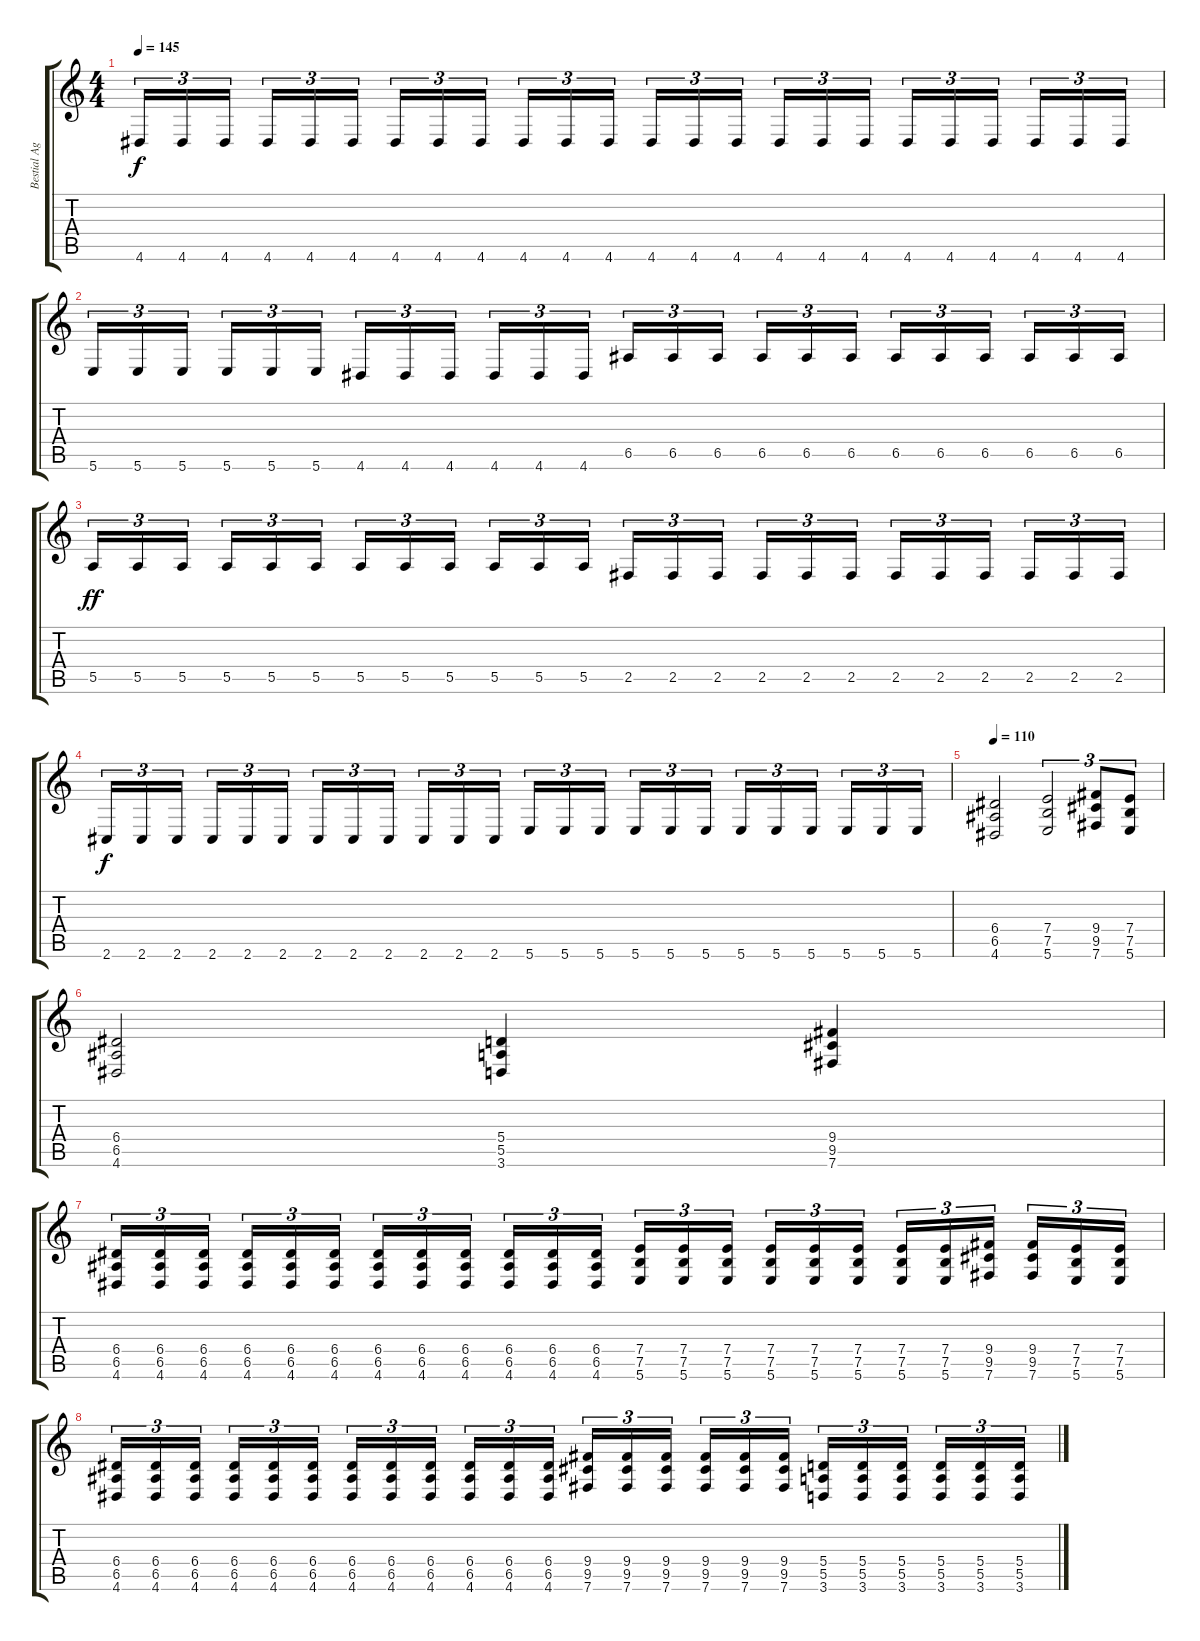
\track ("Bestial Aggressor of Morbid Invocations" "Bestial Ag") {instrument distortionguitar}
\staff {score tabs}
\tuning (B3 Gb3 D3 A2 E2 B1) {hide}
\ts (4 4)
\tempo 145
\clef g2
\ks c
4.6.16{tu (3 2) dy f} 4.6.16{tu (3 2)} 4.6.16{tu (3 2) beam splitsecondary} 4.6.16{tu (3 2)} 4.6.16{tu (3 2)} 4.6.16{tu (3 2)} 4.6.16{tu (3 2)} 4.6.16{tu (3 2)} 4.6.16{tu (3 2) beam splitsecondary} 4.6.16{tu (3 2)} 4.6.16{tu (3 2)} 4.6.16{tu (3 2)} 4.6.16{tu (3 2)} 4.6.16{tu (3 2)} 4.6.16{tu (3 2) beam splitsecondary} 4.6.16{tu (3 2)} 4.6.16{tu (3 2)} 4.6.16{tu (3 2)} 4.6.16{tu (3 2)} 4.6.16{tu (3 2)} 4.6.16{tu (3 2) beam splitsecondary} 4.6.16{tu (3 2)} 4.6.16{tu (3 2)} 4.6.16{tu (3 2)} |
5.6.16{tu (3 2)} 5.6.16{tu (3 2)} 5.6.16{tu (3 2) beam splitsecondary} 5.6.16{tu (3 2)} 5.6.16{tu (3 2)} 5.6.16{tu (3 2)} 4.6.16{tu (3 2)} 4.6.16{tu (3 2)} 4.6.16{tu (3 2) beam splitsecondary} 4.6.16{tu (3 2)} 4.6.16{tu (3 2)} 4.6.16{tu (3 2)} 6.5.16{tu (3 2)} 6.5.16{tu (3 2)} 6.5.16{tu (3 2) beam splitsecondary} 6.5.16{tu (3 2)} 6.5.16{tu (3 2)} 6.5.16{tu (3 2)} 6.5.16{tu (3 2)} 6.5.16{tu (3 2)} 6.5.16{tu (3 2) beam splitsecondary} 6.5.16{tu (3 2)} 6.5.16{tu (3 2)} 6.5.16{tu (3 2)} |
5.5.16{tu (3 2) dy ff} 5.5.16{tu (3 2)} 5.5.16{tu (3 2) beam splitsecondary} 5.5.16{tu (3 2)} 5.5.16{tu (3 2)} 5.5.16{tu (3 2)} 5.5.16{tu (3 2)} 5.5.16{tu (3 2)} 5.5.16{tu (3 2) beam splitsecondary} 5.5.16{tu (3 2)} 5.5.16{tu (3 2)} 5.5.16{tu (3 2)} 2.5.16{tu (3 2)} 2.5.16{tu (3 2)} 2.5.16{tu (3 2) beam splitsecondary} 2.5.16{tu (3 2)} 2.5.16{tu (3 2)} 2.5.16{tu (3 2)} 2.5.16{tu (3 2)} 2.5.16{tu (3 2)} 2.5.16{tu (3 2) beam splitsecondary} 2.5.16{tu (3 2)} 2.5.16{tu (3 2)} 2.5.16{tu (3 2)} |
2.6.16{tu (3 2) dy f} 2.6.16{tu (3 2)} 2.6.16{tu (3 2) beam splitsecondary} 2.6.16{tu (3 2)} 2.6.16{tu (3 2)} 2.6.16{tu (3 2)} 2.6.16{tu (3 2)} 2.6.16{tu (3 2)} 2.6.16{tu (3 2) beam splitsecondary} 2.6.16{tu (3 2)} 2.6.16{tu (3 2)} 2.6.16{tu (3 2)} 5.6.16{tu (3 2)} 5.6.16{tu (3 2)} 5.6.16{tu (3 2) beam splitsecondary} 5.6.16{tu (3 2)} 5.6.16{tu (3 2)} 5.6.16{tu (3 2)} 5.6.16{tu (3 2)} 5.6.16{tu (3 2)} 5.6.16{tu (3 2) beam splitsecondary} 5.6.16{tu (3 2)} 5.6.16{tu (3 2)} 5.6.16{tu (3 2)} |
\tempo 110
(6.4 6.5 4.6).2 (7.4 7.5 5.6).2{tu (3 2)} (9.4 9.5 7.6).8{tu (3 2)} (7.4 7.5 5.6).8{tu (3 2)} |
(6.4 6.5 4.6).2 (5.4 5.5 3.6).4 (9.4 9.5 7.6).4 |
(6.4 6.5 4.6).16{tu (3 2)} (6.4 6.5 4.6).16{tu (3 2)} (6.4 6.5 4.6).16{tu (3 2) beam splitsecondary} (6.4 6.5 4.6).16{tu (3 2)} (6.4 6.5 4.6).16{tu (3 2)} (6.4 6.5 4.6).16{tu (3 2)} (6.4 6.5 4.6).16{tu (3 2)} (6.4 6.5 4.6).16{tu (3 2)} (6.4 6.5 4.6).16{tu (3 2) beam splitsecondary} (6.4 6.5 4.6).16{tu (3 2)} (6.4 6.5 4.6).16{tu (3 2)} (6.4 6.5 4.6).16{tu (3 2)} (7.4 7.5 5.6).16{tu (3 2)} (7.4 7.5 5.6).16{tu (3 2)} (7.4 7.5 5.6).16{tu (3 2) beam splitsecondary} (7.4 7.5 5.6).16{tu (3 2)} (7.4 7.5 5.6).16{tu (3 2)} (7.4 7.5 5.6).16{tu (3 2)} (7.4 7.5 5.6).16{tu (3 2)} (7.4 7.5 5.6).16{tu (3 2)} (9.4 9.5 7.6).16{tu (3 2) beam splitsecondary} (9.4 9.5 7.6).16{tu (3 2)} (7.4 7.5 5.6).16{tu (3 2)} (7.4 7.5 5.6).16{tu (3 2)} |
(6.4 6.5 4.6).16{tu (3 2)} (6.4 6.5 4.6).16{tu (3 2)} (6.4 6.5 4.6).16{tu (3 2) beam splitsecondary} (6.4 6.5 4.6).16{tu (3 2)} (6.4 6.5 4.6).16{tu (3 2)} (6.4 6.5 4.6).16{tu (3 2)} (6.4 6.5 4.6).16{tu (3 2)} (6.4 6.5 4.6).16{tu (3 2)} (6.4 6.5 4.6).16{tu (3 2) beam splitsecondary} (6.4 6.5 4.6).16{tu (3 2)} (6.4 6.5 4.6).16{tu (3 2)} (6.4 6.5 4.6).16{tu (3 2)} (9.4 9.5 7.6).16{tu (3 2)} (9.4 9.5 7.6).16{tu (3 2)} (9.4 9.5 7.6).16{tu (3 2) beam splitsecondary} (9.4 9.5 7.6).16{tu (3 2)} (9.4 9.5 7.6).16{tu (3 2)} (9.4 9.5 7.6).16{tu (3 2)} (5.4 5.5 3.6).16{tu (3 2)} (5.4 5.5 3.6).16{tu (3 2)} (5.4 5.5 3.6).16{tu (3 2) beam splitsecondary} (5.4 5.5 3.6).16{tu (3 2)} (5.4 5.5 3.6).16{tu (3 2)} (5.4 5.5 3.6).16{tu (3 2)}
